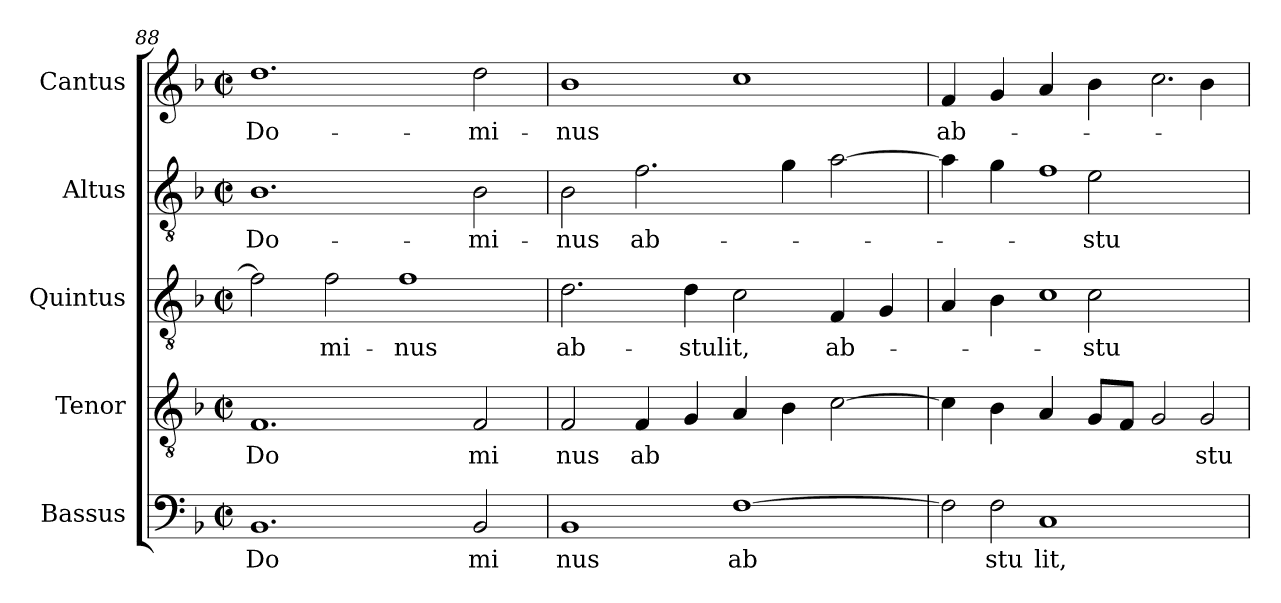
**kern	**text	**kern	**text	**kern	**text	**kern	**text	**kern	**text
*part5	*part5	*part4	*part4	*part3	*part3	*part2	*part2	*part1	*part1
*staff5	*staff5	*staff4	*staff4	*staff3	*staff3	*staff2	*staff2	*staff1	*staff1
*I"Bassus	*	*I"Tenor	*	*I"Quintus	*	*I"Altus	*	*I"Cantus	*
*clefF4	*	*clefGv2	*	*clefGv2	*	*clefGv2	*	*clefG2	*
*k[b-]	*	*k[b-]	*	*k[b-]	*	*k[b-]	*	*k[b-]	*
*F:	*	*F:	*	*F:	*	*F:	*	*F:	*
*M2/2	*	*M2/2	*	*M2/2	*	*M2/2	*	*M2/2	*
*met(c|)	*	*met(c|)	*	*met(c|)	*	*met(c|)	*	*met(c|)	*
=88	=88	=88	=88	=88	=88	=88	=88	=88	=88
!	!LO:LY:b:cj	!	!LO:LY:b:cj	!	!	!	!LO:LY:b:cj	!	!LO:LY:b:cj
1.BB-	Do	1.F	Do	2f\]	.	1.B-	Do-	1.dd	Do-
!	!	!	!	!	!LO:LY:b:cj	!	!	!	!
.	.	.	.	2f\	-mi-	.	.	.	.
!	!	!	!	!	!LO:LY:b:cj	!	!	!	!
.	.	.	.	1f	-nus	.	.	.	.
!	!LO:LY:b:cj	!	!LO:LY:b:cj	!	!	!	!LO:LY:b:cj	!	!LO:LY:b:cj
2BB-/	mi	2F/	mi	.	.	2B-\	-mi-	2dd\	-mi-
=89	=89	=89	=89	=89	=89	=89	=89	=89	=89
!	!LO:LY:b:cj	!	!LO:LY:b:cj	!	!LO:LY:b:cj	!	!LO:LY:b:cj	!	!LO:LY:b
1BB-	nus	2F/	nus	2.d\	ab-	2B-\	-nus	1b-	-nus
!	!	!	!LO:LY:b	!	!	!	!LO:LY:b:cj	!	!
.	.	4F/	ab	.	.	2.f\	ab-	.	.
!	!	!	!	!	!LO:LY:b:cj	!	!	!	!
.	.	4G/	.	4d\	-stulit,	.	.	.	.
!	!LO:LY:b:cj	!	!	!	!	!	!	!	!
[>1F	ab	4A/	.	2c\	.	.	.	1cc	.
.	.	4B-\	.	.	.	4g\	.	.	.
!	!	!	!	!	!LO:LY:b	!	!	!	!
.	.	[>2c\	.	4F/	ab-	[>2a\	.	.	.
.	.	.	.	4G/	.	.	.	.	.
=90	=90	=90	=90	=90	=90	=90	=90	=90	=90
!LO:N:vis=2	!	!	!	!	!	!	!	!	!LO:LY:b
4F\]	.	4c\]	.	4A/	.	4a\]	.	4f/	ab-
!LO:N:vis=2	!LO:LY:b:cj	!	!	!	!	!	!	!	!
4F\	stu	4B-\	.	4B-\	.	4g\	.	4g/	.
!LO:N:vis=1	!LO:LY:b:cj	!	!	!LO:N:vis=1	!	!LO:N:vis=1	!	!	!
4C	lit,	4A/	.	4c	.	4f	.	4a/	.
!	!	!	!	!LO:N:vis=2	!LO:LY:b:cj	!LO:N:vis=2	!LO:LY:b:cj	!	!
2.ryy	.	8G/L	.	4c\	-stu-	4e\	-stu-	4b-\	.
.	.	8F/J	.	.	.	.	.	.	.
!	!	!LO:N:vis=2	!	!	!	!	!	!LO:N:vis=2.	!
.	.	4G/	.	2ryy	.	2ryy	.	4cc\	.
!	!	!LO:N:vis=2	!LO:LY:b:cj	!	!	!	!	!	!
.	.	4G/	stu	.	.	.	.	4b-\	.
=	=	=	=	=	=	=	=	=	=
*-	*-	*-	*-	*-	*-	*-	*-	*-	*-
